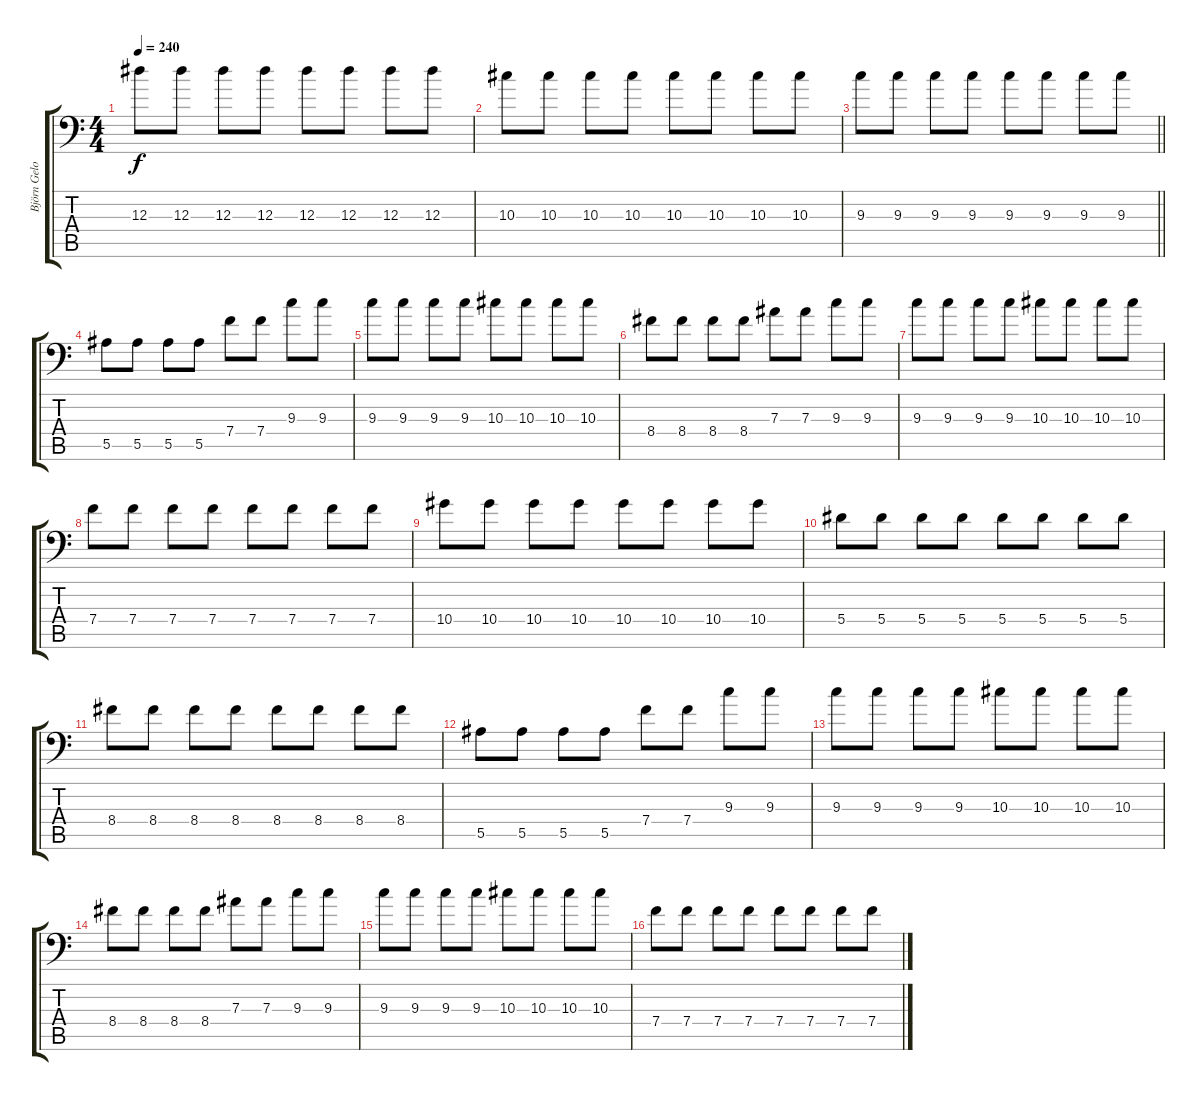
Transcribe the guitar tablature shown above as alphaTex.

\track ("Björn Gelotte" "Björn Gelo") {instrument distortionguitar}
\staff {score tabs}
\tuning (C4 G3 Eb3 Bb2 F2 Bb1) {hide}
\ts (4 4)
\tempo 240
\clef f4
\ks c
12.3.8{dy f} 12.3.8 12.3.8 12.3.8 12.3.8 12.3.8 12.3.8 12.3.8 |
10.3.8 10.3.8 10.3.8 10.3.8 10.3.8 10.3.8 10.3.8 10.3.8 |
\barLineRight lightlight
9.3.8 9.3.8 9.3.8 9.3.8 9.3.8 9.3.8 9.3.8 9.3.8 |
\section ("" "")
5.5.8{balance 8} 5.5.8 5.5.8 5.5.8 7.4.8 7.4.8 9.3.8 9.3.8 |
9.3.8 9.3.8 9.3.8 9.3.8 10.3.8 10.3.8 10.3.8 10.3.8 |
8.4.8 8.4.8 8.4.8 8.4.8 7.3.8 7.3.8 9.3.8 9.3.8 |
9.3.8 9.3.8 9.3.8 9.3.8 10.3.8 10.3.8 10.3.8 10.3.8 |
7.4.8 7.4.8 7.4.8 7.4.8 7.4.8 7.4.8 7.4.8 7.4.8 |
10.4.8 10.4.8 10.4.8 10.4.8 10.4.8 10.4.8 10.4.8 10.4.8 |
5.4.8 5.4.8 5.4.8 5.4.8 5.4.8 5.4.8 5.4.8 5.4.8 |
8.4.8 8.4.8 8.4.8 8.4.8 8.4.8 8.4.8 8.4.8 8.4.8 |
5.5.8 5.5.8 5.5.8 5.5.8 7.4.8 7.4.8 9.3.8 9.3.8 |
9.3.8 9.3.8 9.3.8 9.3.8 10.3.8 10.3.8 10.3.8 10.3.8 |
8.4.8 8.4.8 8.4.8 8.4.8 7.3.8 7.3.8 9.3.8 9.3.8 |
9.3.8 9.3.8 9.3.8 9.3.8 10.3.8 10.3.8 10.3.8 10.3.8 |
7.4.8 7.4.8 7.4.8 7.4.8 7.4.8 7.4.8 7.4.8 7.4.8
